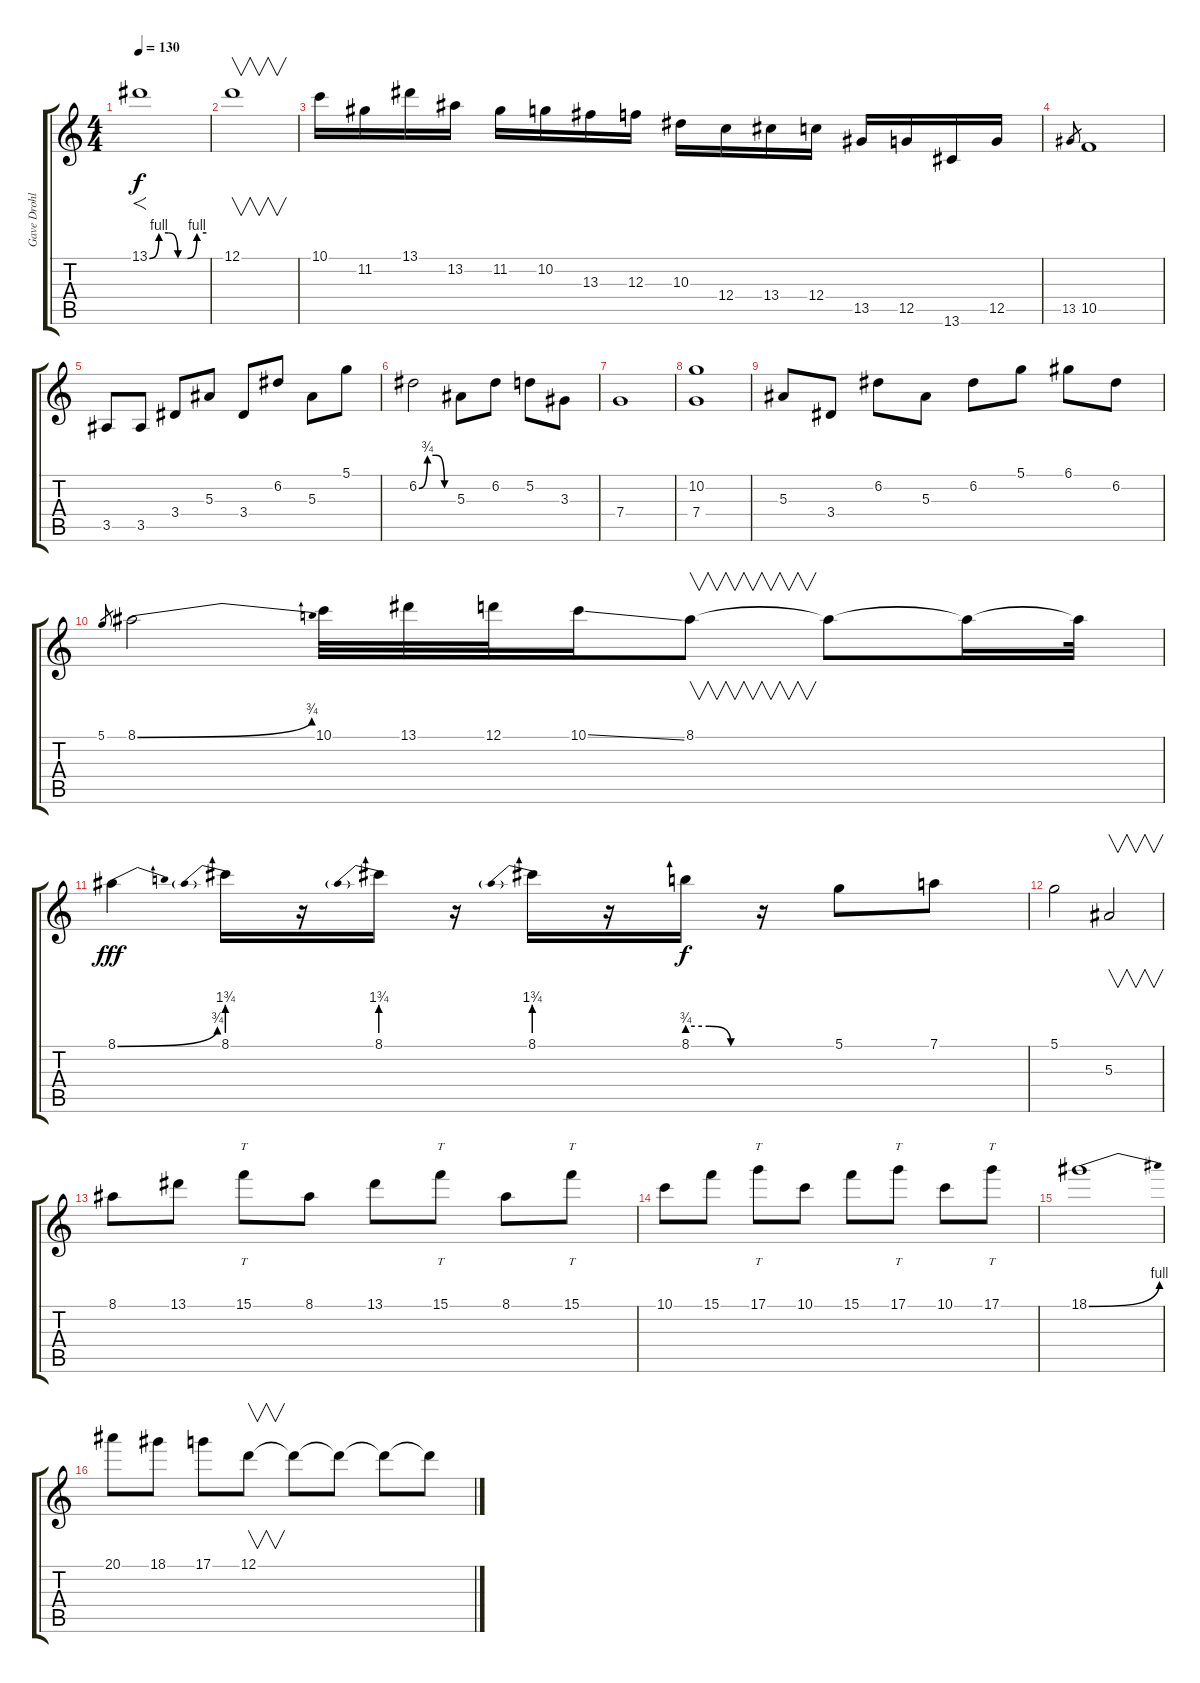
\track ("Gave Drohl solo" "Gave Drohl") {instrument overdrivenguitar}
\staff {score tabs}
\tuning (D4 A3 F3 C3 G2 C2) {hide}
\ts (4 4)
\tempo 130
\clef g2
\ks c
13.1{be (custom 0 0 10 4 20 4 30 0 40 0 50 4 60 4)}.1{f dy f} |
12.1.1{v} |
10.1.16 11.2.16 13.1.16 13.2.16 11.2.16 10.2.16 13.3.16 12.3.16 10.3.16 12.4.16 13.4.16 12.4.16 13.5.16 12.5.16 13.6.16 12.5.16 |
13.5.8{gr} 10.5.1 |
3.5.8 3.5.8 3.4.8 5.3.8 3.4.8 6.2.8 5.3.8 5.1.8 |
6.2{be (custom 0 0 15 3 30 3 45 0 60 0)}.2 5.3.8 6.2.8 5.2.8 3.3.8 |
7.4.1 |
(10.2 7.4).1 |
5.3.8 3.4.8 6.2.8 5.3.8 6.2.8 5.1.8 6.1.8 6.2.8 |
5.1.8{gr} 8.1{be (bend 0 0 60 3)}.2 10.1.32 13.1.32 12.1.32 10.1{ss}.16 8.1.8{v} 8.1{t}.8 8.1{t}.16 8.1{t}.32 |
8.1{be (bend 0 0 60 3)}.4{dy fff} 8.1{be (prebend 0 7 60 7)}.16 r.16 8.1{be (prebend 0 7 60 7)}.16 r.16 8.1{be (prebend 0 7 60 7)}.16 r.16 8.1{be (custom 0 3 20 3 40 0 60 0)}.16{dy f} r.16 5.1.8 7.1.8 |
5.1.2 5.3.2{v} |
8.1.8 13.1.8 15.1.8{tt} 8.1.8 13.1.8 15.1.8{tt} 8.1.8 15.1.8{tt} |
10.1.8 15.1.8 17.1.8{tt} 10.1.8 15.1.8 17.1.8{tt} 10.1.8 17.1.8{tt} |
18.1{be (bend 0 0 60 4)}.1 |
20.1.8 18.1.8 17.1.8 12.1.8{v} 12.1{t}.8 12.1{t}.8 12.1{t}.8 12.1{t}.8
